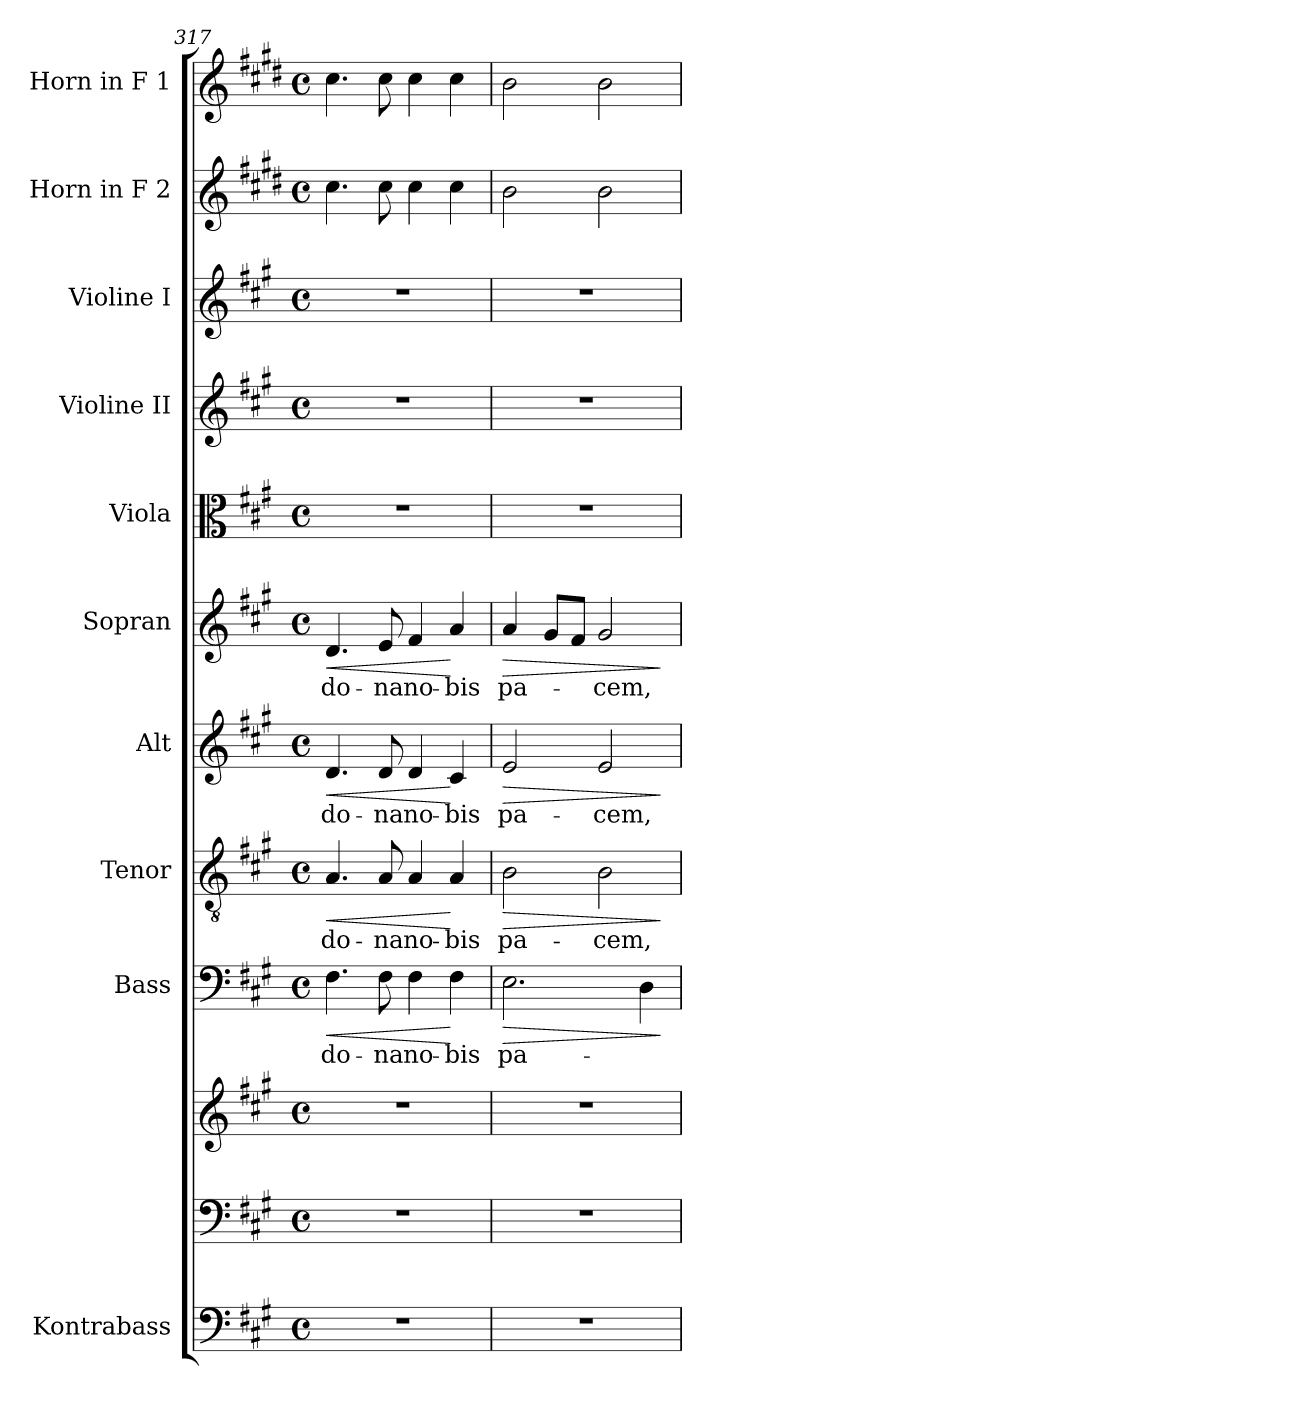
**kern	**kern	**kern	**kern	**text	**dynam	**kern	**text	**dynam	**kern	**text	**dynam	**kern	**text	**dynam	**kern	**kern	**kern	**kern	**kern
*part11	*part10	*part10	*part9	*part9	*part9	*part8	*part8	*part8	*part7	*part7	*part7	*part6	*part6	*part6	*part5	*part4	*part3	*part2	*part1
*staff12	*staff11	*staff10	*staff9	*staff9	*staff9	*staff8	*staff8	*staff8	*staff7	*staff7	*staff7	*staff6	*staff6	*staff6	*staff5	*staff4	*staff3	*staff2	*staff1
*I"Kontrabass	*	*	*I"Bass	*	*	*I"Tenor	*	*	*I"Alt	*	*	*I"Sopran	*	*	*I"Viola	*I"Violine II	*I"Violine I	*I"Horn in F 2	*I"Horn in F 1
*I'Kb.	*	*	*I'B.	*	*	*I'T.	*	*	*I'A.	*	*	*I'S.	*	*	*I'Vla.	*I'Vl. II	*I'Vl. I	*	*
*clefF4	*clefF4	*clefG2	*clefF4	*	*	*clefGv2	*	*	*clefG2	*	*	*clefG2	*	*	*clefC3	*clefG2	*clefG2	*clefG2	*clefG2
*ITrd7c12	*	*	*	*	*	*	*	*	*	*	*	*	*	*	*	*	*	*ITrd4c7	*ITrd4c7
*k[f#c#g#]	*k[f#c#g#]	*k[f#c#g#]	*k[f#c#g#]	*	*	*k[f#c#g#]	*	*	*k[f#c#g#]	*	*	*k[f#c#g#]	*	*	*k[f#c#g#]	*k[f#c#g#]	*k[f#c#g#]	*k[f#c#g#]	*k[f#c#g#]
*A:	*A:	*A:	*A:	*	*	*A:	*	*	*A:	*	*	*A:	*	*	*A:	*A:	*A:	*A:	*A:
*M4/4	*M4/4	*M4/4	*M4/4	*	*	*M4/4	*	*	*M4/4	*	*	*M4/4	*	*	*M4/4	*M4/4	*M4/4	*M4/4	*M4/4
*met(c)	*met(c)	*met(c)	*met(c)	*	*	*met(c)	*	*	*met(c)	*	*	*met(c)	*	*	*met(c)	*met(c)	*met(c)	*met(c)	*met(c)
=317	=317	=317	=317	=317	=317	=317	=317	=317	=317	=317	=317	=317	=317	=317	=317	=317	=317	=317	=317
!	!	!	!	!LO:LY:b	!LO:HP:b	!	!LO:LY:b	!LO:HP:b	!	!LO:LY:b	!LO:HP:b	!	!LO:LY:b	!LO:HP:b	!	!	!	!	!
1r	1r	1r	4.F#\	do-	<	4.A/	do-	<	4.d/	do-	<	4.d/	do-	<	1r	1r	1r	4.f#\	4.f#\
!	!	!	!	!LO:LY:b	!	!	!LO:LY:b	!	!	!LO:LY:b	!	!	!LO:LY:b	!	!	!	!	!	!
.	.	.	8F#\	-na	.	8A/	-na	.	8d/	-na	.	8e/	-na	.	.	.	.	8f#\	8f#\
!	!	!	!	!LO:LY:b	!	!	!LO:LY:b	!	!	!LO:LY:b	!	!	!LO:LY:b	!	!	!	!	!	!
.	.	.	4F#\	no-	.	4A/	no-	.	4d/	no-	.	4f#/	no-	.	.	.	.	4f#\	4f#\
!	!	!	!	!LO:LY:b	!	!	!LO:LY:b	!	!	!LO:LY:b	!	!	!LO:LY:b	!	!	!	!	!	!
.	.	.	4F#\	-bis	[	4A/	-bis	[	4c#/	-bis	[	4a/	-bis	[	.	.	.	4f#\	4f#\
=318	=318	=318	=318	=318	=318	=318	=318	=318	=318	=318	=318	=318	=318	=318	=318	=318	=318	=318	=318
!	!	!	!	!LO:LY:b	!LO:HP:b	!	!LO:LY:b	!LO:HP:b	!	!LO:LY:b	!LO:HP:b	!	!LO:LY:b	!LO:HP:b	!	!	!	!	!
1r	1r	1r	2.E\	pa-	>	2B\	pa-	>	2e/	pa-	>	4a/	pa-	>	1r	1r	1r	2e\	2e\
.	.	.	.	.	.	.	.	.	.	.	.	8g#/L	.	.	.	.	.	.	.
.	.	.	.	.	.	.	.	.	.	.	.	8f#/J	.	.	.	.	.	.	.
!	!	!	!	!	!	!	!LO:LY:b	!	!	!LO:LY:b	!	!	!LO:LY:b	!	!	!	!	!	!
.	.	.	.	.	.	2B\	-cem,	.	2e/	-cem,	.	2g#/	-cem,	.	.	.	.	2e\	2e\
.	.	.	4D\	.	.	.	.	.	.	.	.	.	.	.	.	.	.	.	.
.	.	.	.	.	]	.	.	]	.	.	]	.	.	]	.	.	.	.	.
=	=	=	=	=	=	=	=	=	=	=	=	=	=	=	=	=	=	=	=
*-	*-	*-	*-	*-	*-	*-	*-	*-	*-	*-	*-	*-	*-	*-	*-	*-	*-	*-	*-
